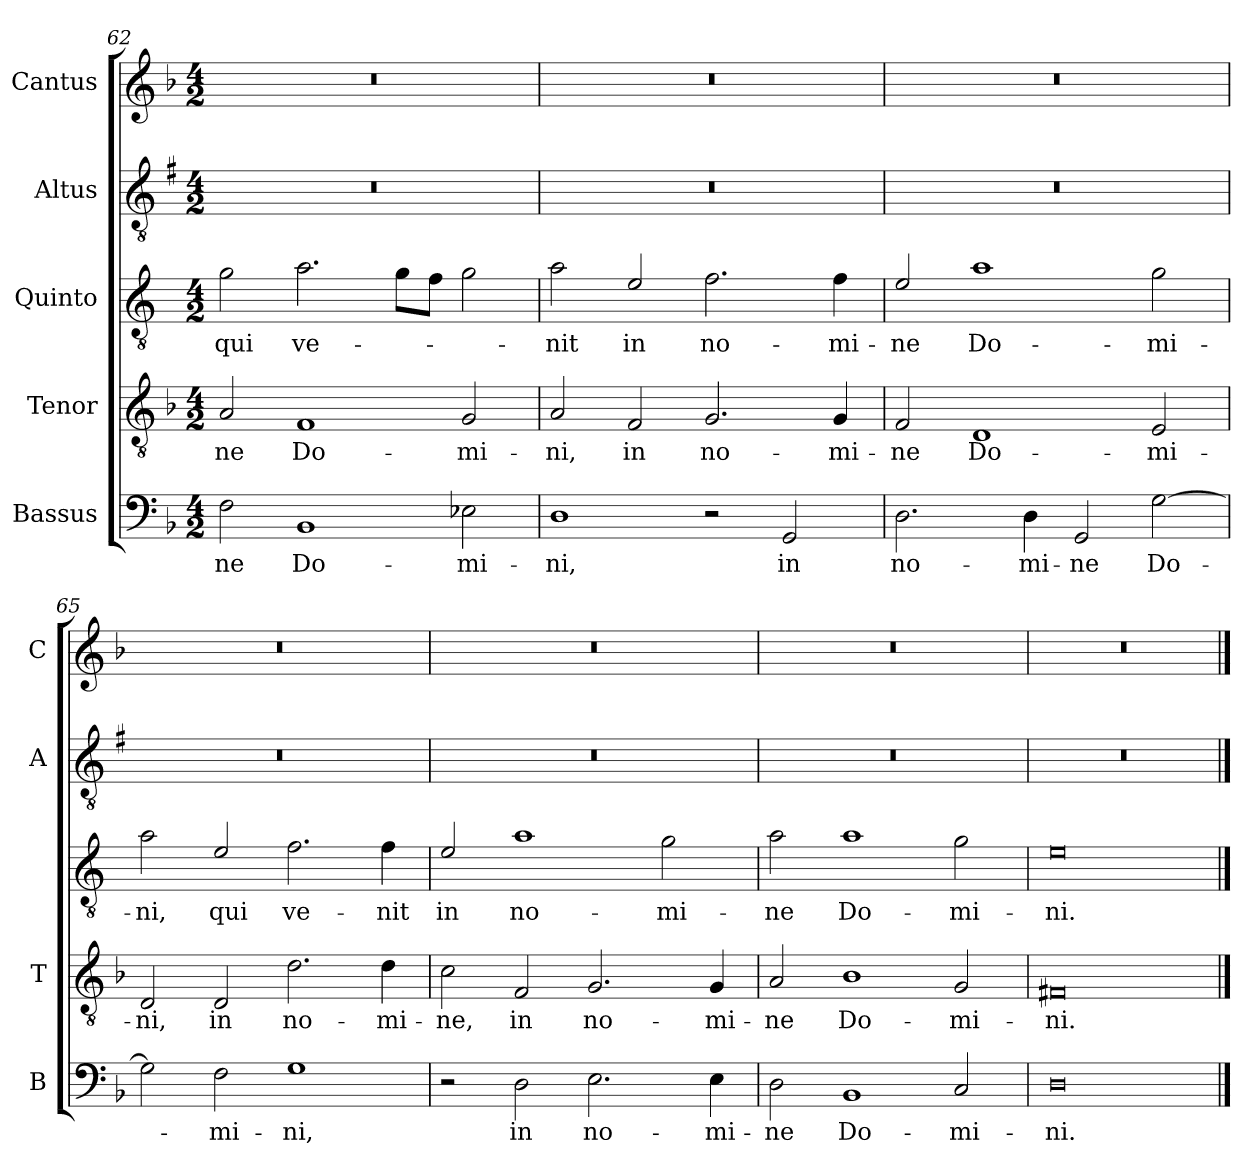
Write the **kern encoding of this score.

**kern	**text	**kern	**text	**kern	**text	**kern	**kern
*part5	*part5	*part4	*part4	*part3	*part3	*part2	*part1
*staff5	*staff5	*staff4	*staff4	*staff3	*staff3	*staff2	*staff1
*I"Bassus	*	*I"Tenor	*	*I"Quinto	*	*I"Altus	*I"Cantus
*I'B	*	*I'T	*	*	*	*I'A	*I'C
!!LO:LB:g=z
*clefF4	*	*clefGv2	*	*clefGv2	*	*clefGv2	*clefG2
*	*	*	*	*ITrd4c7	*	*ITrd1c2	*
*k[b-]	*	*k[b-]	*	*k[b-]	*	*k[b-]	*k[b-]
*F:	*	*F:	*	*F:	*	*F:	*F:
*M4/2	*	*M4/2	*	*M4/2	*	*M4/2	*M4/2
=62	=62	=62	=62	=62	=62	=62	=62
!	!LO:LY:b	!	!LO:LY:b	!	!LO:LY:b	!	!
2F\	-ne	2A/	-ne	2c\	qui	0r	0r
!	!LO:LY:b	!	!LO:LY:b	!	!LO:LY:b	!	!
1BB-	Do-	1F	Do-	2.d\	ve-	.	.
.	.	.	.	8c\L	.	.	.
.	.	.	.	8B-\J	.	.	.
!	!LO:LY:b	!	!LO:LY:b	!	!	!	!
2E-X\	-mi-	2G/	-mi-	2c\	.	.	.
=63	=63	=63	=63	=63	=63	=63	=63
!	!LO:LY:b	!	!LO:LY:b	!	!LO:LY:b	!	!
1D	-ni,	2A/	-ni,	2d\	-nit	0r	0r
!	!	!	!LO:LY:b	!	!LO:LY:b	!	!
.	.	2F/	in	2A/	in	.	.
!	!	!	!LO:LY:b	!	!LO:LY:b	!	!
2r	.	2.G/	no-	2.B-\	no-	.	.
!	!LO:LY:b	!	!	!	!	!	!
2GG/	in	.	.	.	.	.	.
!	!	!	!LO:LY:b	!	!LO:LY:b	!	!
.	.	4G/	-mi-	4B-\	-mi-	.	.
=64	=64	=64	=64	=64	=64	=64	=64
!	!LO:LY:b	!	!LO:LY:b	!	!LO:LY:b	!	!
2.D\	no-	2F/	-ne	2A/	-ne	0r	0r
!	!	!	!LO:LY:b	!	!LO:LY:b	!	!
.	.	1D	Do-	1d	Do-	.	.
!	!LO:LY:b	!	!	!	!	!	!
4D\	-mi-	.	.	.	.	.	.
!	!LO:LY:b	!	!	!	!	!	!
2GG/	-ne	.	.	.	.	.	.
!	!LO:LY:b	!	!LO:LY:b	!	!LO:LY:b	!	!
[2G\	Do-	2E/	-mi-	2c\	-mi-	.	.
=65	=65	=65	=65	=65	=65	=65	=65
!	!	!	!LO:LY:b	!	!LO:LY:b	!	!
2G\]	.	2D/	-ni,	2d\	-ni,	0r	0r
!	!LO:LY:b	!	!LO:LY:b	!	!LO:LY:b	!	!
2F\	-mi-	2D/	in	2A/	qui	.	.
!	!LO:LY:b	!	!LO:LY:b	!	!LO:LY:b	!	!
1G	-ni,	2.d\	no-	2.B-\	ve-	.	.
!	!	!	!LO:LY:b	!	!LO:LY:b	!	!
.	.	4d\	-mi-	4B-\	-nit	.	.
=66	=66	=66	=66	=66	=66	=66	=66
!	!	!	!LO:LY:b	!	!LO:LY:b	!	!
2r	.	2c\	-ne,	2A/	in	0r	0r
!	!LO:LY:b	!	!LO:LY:b	!	!LO:LY:b	!	!
2D\	in	2F/	in	1d	no-	.	.
!	!LO:LY:b	!	!LO:LY:b	!	!	!	!
2.E\	no-	2.G/	no-	.	.	.	.
!	!	!	!	!	!LO:LY:b	!	!
.	.	.	.	2c\	-mi-	.	.
!	!LO:LY:b	!	!LO:LY:b	!	!	!	!
4E\	-mi-	4G/	-mi-	.	.	.	.
=67	=67	=67	=67	=67	=67	=67	=67
!	!LO:LY:b	!	!LO:LY:b	!	!LO:LY:b	!	!
2D\	-ne	2A/	-ne	2d\	-ne	0r	0r
!	!LO:LY:b	!	!LO:LY:b	!	!LO:LY:b	!	!
1BB-	Do-	1B-	Do-	1d	Do-	.	.
!	!LO:LY:b	!	!LO:LY:b	!	!LO:LY:b	!	!
2C/	-mi-	2G/	-mi-	2c\	-mi-	.	.
=68	=68	=68	=68	=68	=68	=68	=68
!	!LO:LY:b	!	!LO:LY:b	!	!LO:LY:b	!	!
0D	-ni.	0F#X	-ni.	0A	-ni.	0r	0r
==	==	==	==	==	==	==	==
*-	*-	*-	*-	*-	*-	*-	*-
